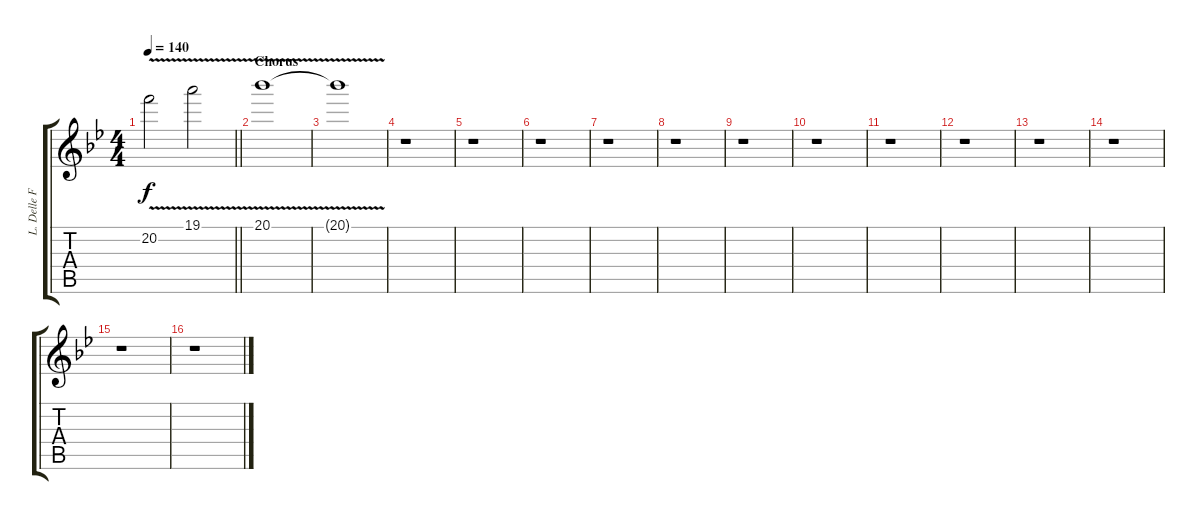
\track ("L. Delle Fave (Guitar Lead R)" "L. Delle F") {instrument overdrivenguitar}
\staff {score tabs}
\tuning (D4 A3 F3 C3 G2 D2) {hide}
\ts (4 4)
\tempo 140
\clef g2
\barLineRight lightlight
\ks gminor
20.2{v}.2{dy f} 19.1{v}.2 |
\section ("" "Chorus")
20.1{v}.1{volume 0} |
20.1{t}.1 |
r.1 |
r.1 |
r.1 |
r.1 |
r.1 |
r.1 |
r.1 |
r.1 |
r.1 |
r.1 |
r.1 |
r.1 |
r.1
